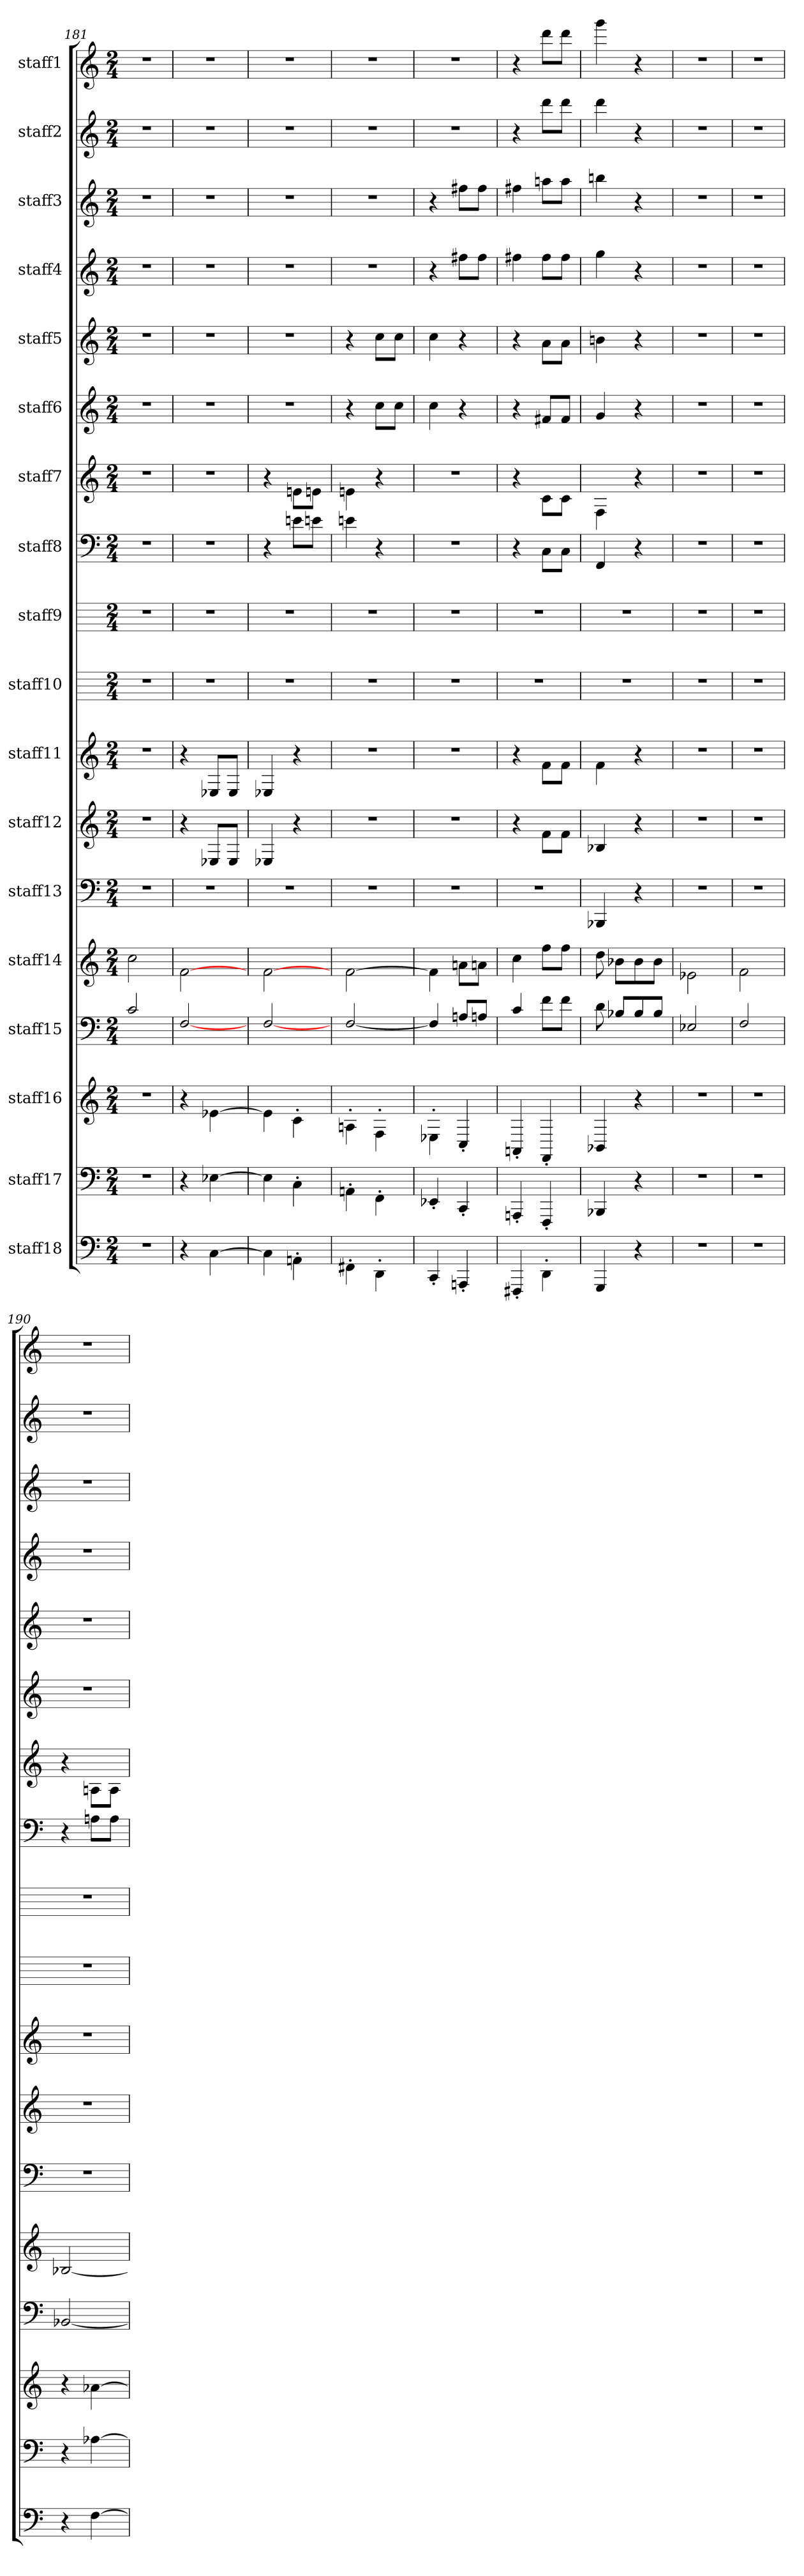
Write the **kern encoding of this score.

**kern	**kern	**kern	**kern	**kern	**kern	**kern	**kern	**kern	**kern	**kern	**kern	**kern	**kern	**kern	**kern	**kern	**kern
*part18	*part17	*part16	*part15	*part14	*part13	*part12	*part11	*part10	*part9	*part8	*part7	*part6	*part5	*part4	*part3	*part2	*part1
*staff18	*staff17	*staff16	*staff15	*staff14	*staff13	*staff12	*staff11	*staff10	*staff9	*staff8	*staff7	*staff6	*staff5	*staff4	*staff3	*staff2	*staff1
*I"staff18	*I"staff17	*I"staff16	*I"staff15	*I"staff14	*I"staff13	*I"staff12	*I"staff11	*I"staff10	*I"staff9	*I"staff8	*I"staff7	*I"staff6	*I"staff5	*I"staff4	*I"staff3	*I"staff2	*I"staff1
*M2/4	*M2/4	*M2/4	*M2/4	*M2/4	*M2/4	*M2/4	*M2/4	*M2/4	*M2/4	*M2/4	*M2/4	*M2/4	*M2/4	*M2/4	*M2/4	*M2/4	*M2/4
=181	=181	=181	=181	=181	=181	=181	=181	=181	=181	=181	=181	=181	=181	=181	=181	=181	=181
2r	2r	2r	2c/	2cc\	2r	2r	2r	2r	2r	2r	2r	2r	2r	2r	2r	2r	2r
=182	=182	=182	=182	=182	=182	=182	=182	=182	=182	=182	=182	=182	=182	=182	=182	=182	=182
4r	4r	4r	[2F/	[2f\	2r	4r	4r	2r	2r	2r	2r	2r	2r	2r	2r	2r	2r
[4C\	[4E-\	[4e-\	.	.	.	8E-/L	8E-/L	.	.	.	.	.	.	.	.	.	.
.	.	.	.	.	.	8E-/J	8E-/J	.	.	.	.	.	.	.	.	.	.
=183	=183	=183	=183	=183	=183	=183	=183	=183	=183	=183	=183	=183	=183	=183	=183	=183	=183
4C\]	4E-\]	4e-\]	[2F/	[2f\	2r	4E-/	4E-/	2r	2r	4r	4r	2r	2r	2r	2r	2r	2r
4AAn'>\	4C'>\	4c'>\	.	.	.	4r	4r	.	.	8en\L	8en\L	.	.	.	.	.	.
.	.	.	.	.	.	.	.	.	.	8en\J	8en\J	.	.	.	.	.	.
=184	=184	=184	=184	=184	=184	=184	=184	=184	=184	=184	=184	=184	=184	=184	=184	=184	=184
4FF#'>\	4AAn'>\	4An'>\	[2F/	[2f\	2r	2r	2r	2r	2r	4en\	4en\	4r	4r	2r	2r	2r	2r
4DD'>\	4FF'>\	4F'>\	.	.	.	.	.	.	.	4r	4r	8cc\L	8cc\L	.	.	.	.
.	.	.	.	.	.	.	.	.	.	.	.	8cc\J	8cc\J	.	.	.	.
=185	=185	=185	=185	=185	=185	=185	=185	=185	=185	=185	=185	=185	=185	=185	=185	=185	=185
4CC'>/	4EE-'>/	4E-'>\	4F/]	4f\]	2r	2r	2r	2r	2r	2r	2r	4cc\	4cc\	4r	4r	2r	2r
4AAAn'>/	4CC'>/	4C'>/	8An/L	8an\L	.	.	.	.	.	.	.	4r	4r	8ff#\L	8ff#\L	.	.
.	.	.	8An/J	8an\J	.	.	.	.	.	.	.	.	.	8ff#\J	8ff#\J	.	.
=186	=186	=186	=186	=186	=186	=186	=186	=186	=186	=186	=186	=186	=186	=186	=186	=186	=186
4FFF#'>/	4AAAn'>/	4AAn'>/	4c/	4cc\	2r	4r	4r	2r	2r	4r	4r	4r	4r	4ff#\	4ff#\	4r	4r
4DD'>\	4FFF'>/	4FF'>/	8f\L	8ff\L	.	8f\L	8f\L	.	.	8C\L	8c\L	8f#/L	8a\L	8ff#\L	8aan\L	8ddd\L	8ddd\L
.	.	.	8f\J	8ff\J	.	8f\J	8f\J	.	.	8C\J	8c\J	8f#/J	8a\J	8ff#\J	8aa\J	8ddd\J	8ddd\J
=187	=187	=187	=187	=187	=187	=187	=187	=187	=187	=187	=187	=187	=187	=187	=187	=187	=187
4GGG/	4BBB-/	4BB-/	8d\	8dd\	4BBB-/	4B-/	4f\	2r	2r	4FF/	4F\	4g/	4bn\	4gg\	4bbn\	4ddd\	4ggg\
.	.	.	8B-/L	8b-\L	.	.	.	.	.	.	.	.	.	.	.	.	.
4r	4r	4r	8B-/	8b-\	4r	4r	4r	.	.	4r	4r	4r	4r	4r	4r	4r	4r
.	.	.	8B-/J	8b-\J	.	.	.	.	.	.	.	.	.	.	.	.	.
=188	=188	=188	=188	=188	=188	=188	=188	=188	=188	=188	=188	=188	=188	=188	=188	=188	=188
2r	2r	2r	2E-/	2e-\	2r	2r	2r	2r	2r	2r	2r	2r	2r	2r	2r	2r	2r
=189	=189	=189	=189	=189	=189	=189	=189	=189	=189	=189	=189	=189	=189	=189	=189	=189	=189
2r	2r	2r	2F/	2f\	2r	2r	2r	2r	2r	2r	2r	2r	2r	2r	2r	2r	2r
=190	=190	=190	=190	=190	=190	=190	=190	=190	=190	=190	=190	=190	=190	=190	=190	=190	=190
4r	4r	4r	[2BB-/	[2B-/	2r	2r	2r	2r	2r	4r	4r	2r	2r	2r	2r	2r	2r
[4F\	[4A-\	[4a-\	.	.	.	.	.	.	.	8An\L	8An\L	.	.	.	.	.	.
.	.	.	.	.	.	.	.	.	.	8A\J	8A\J	.	.	.	.	.	.
=	=	=	=	=	=	=	=	=	=	=	=	=	=	=	=	=	=
*-	*-	*-	*-	*-	*-	*-	*-	*-	*-	*-	*-	*-	*-	*-	*-	*-	*-
